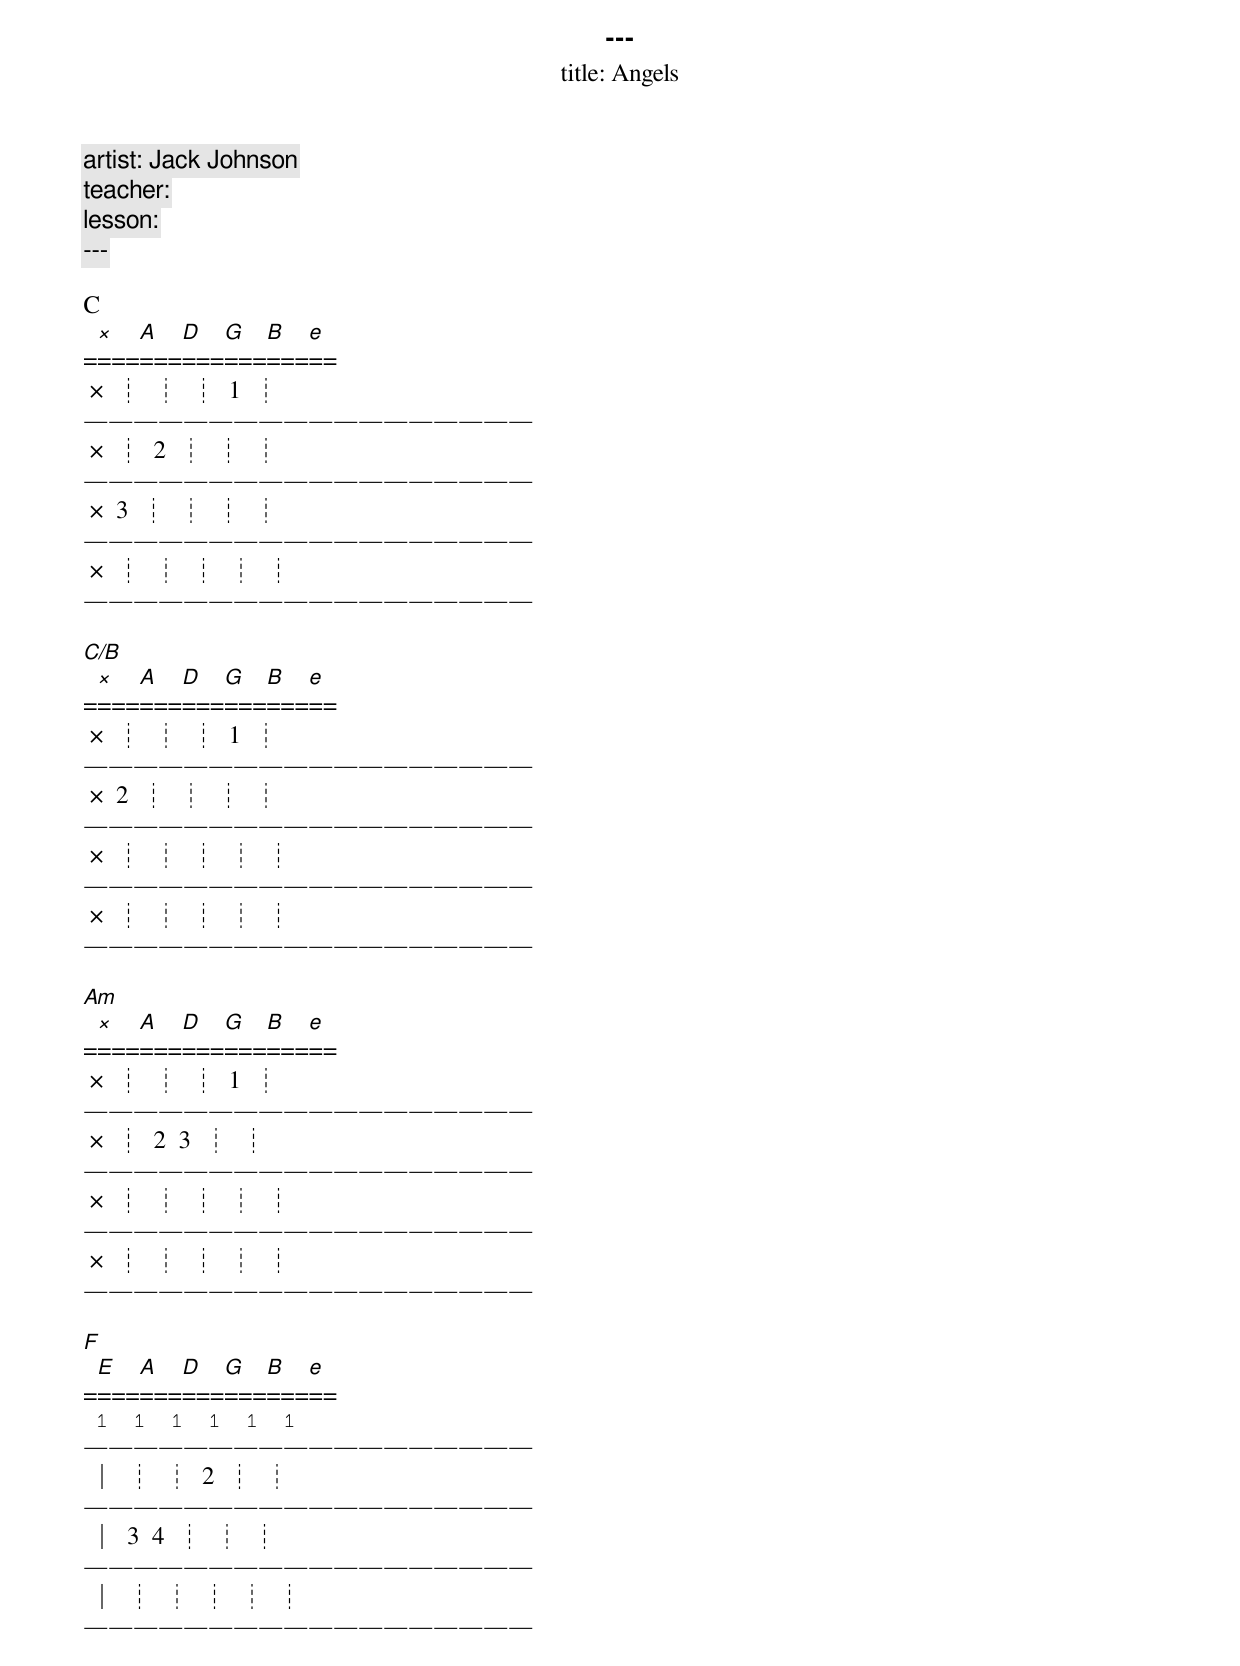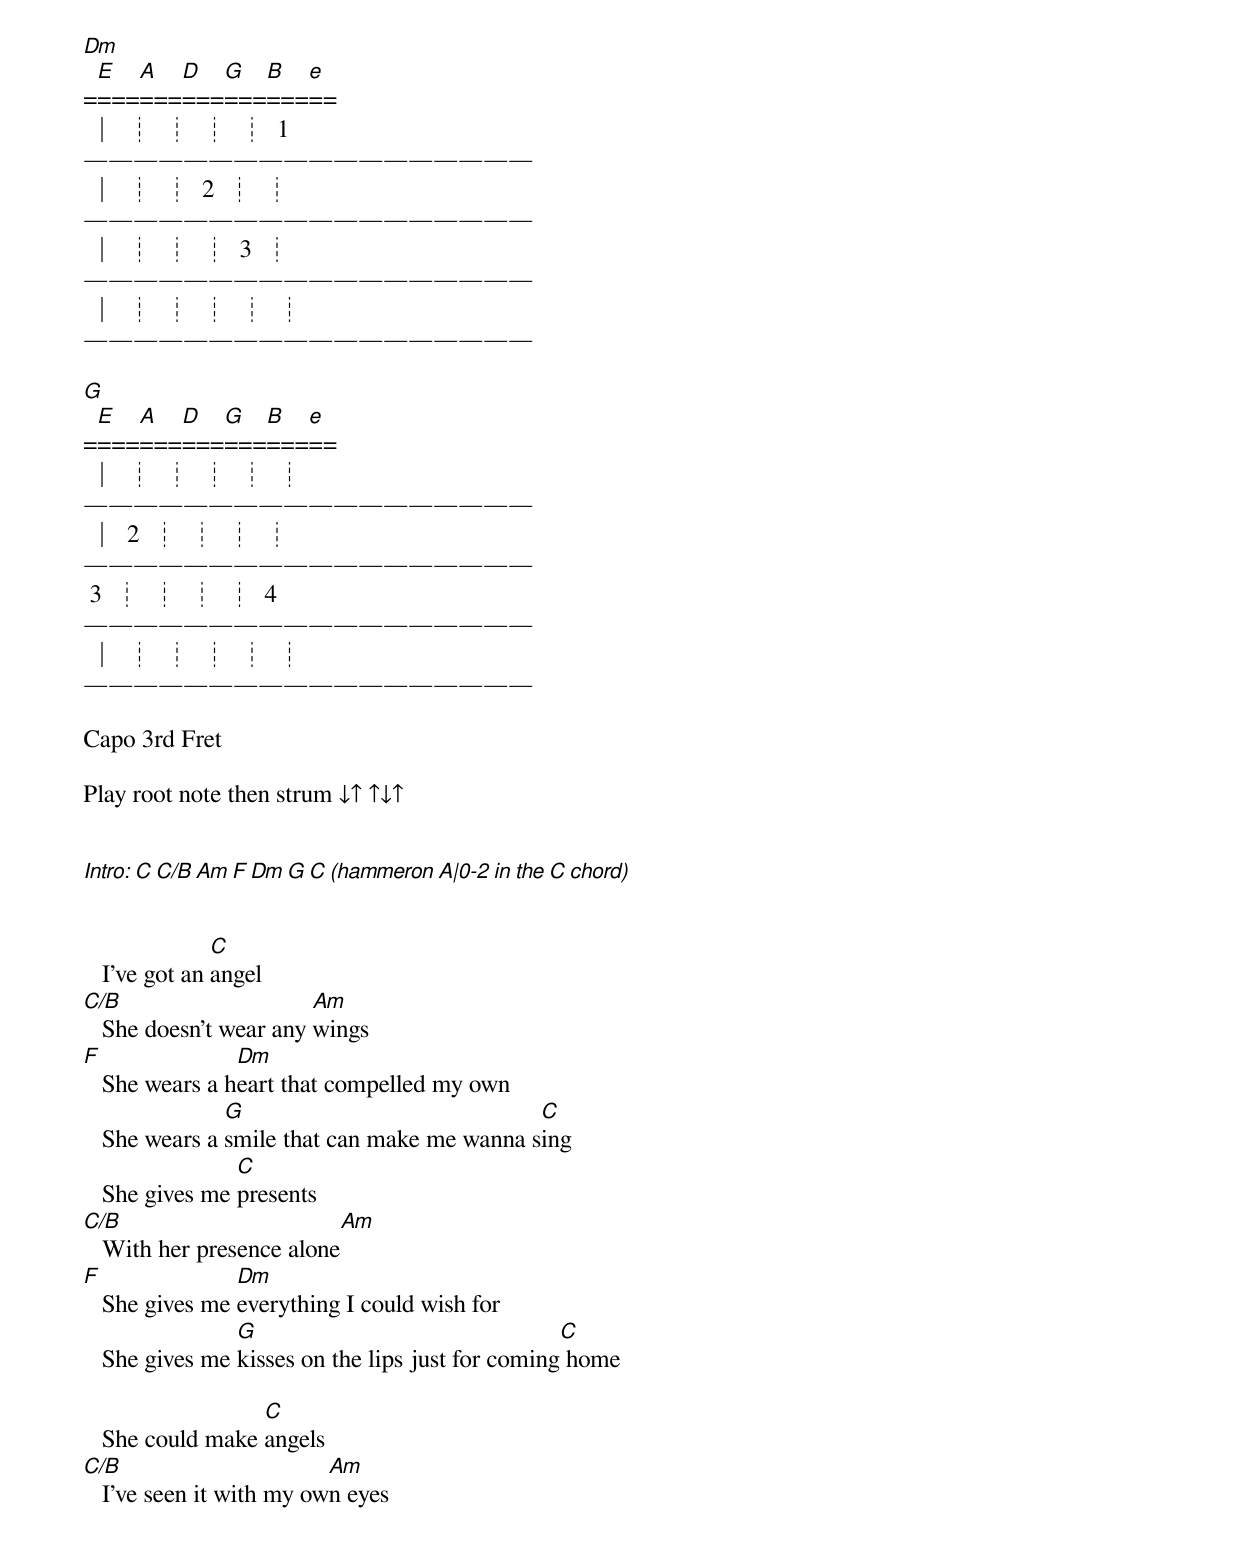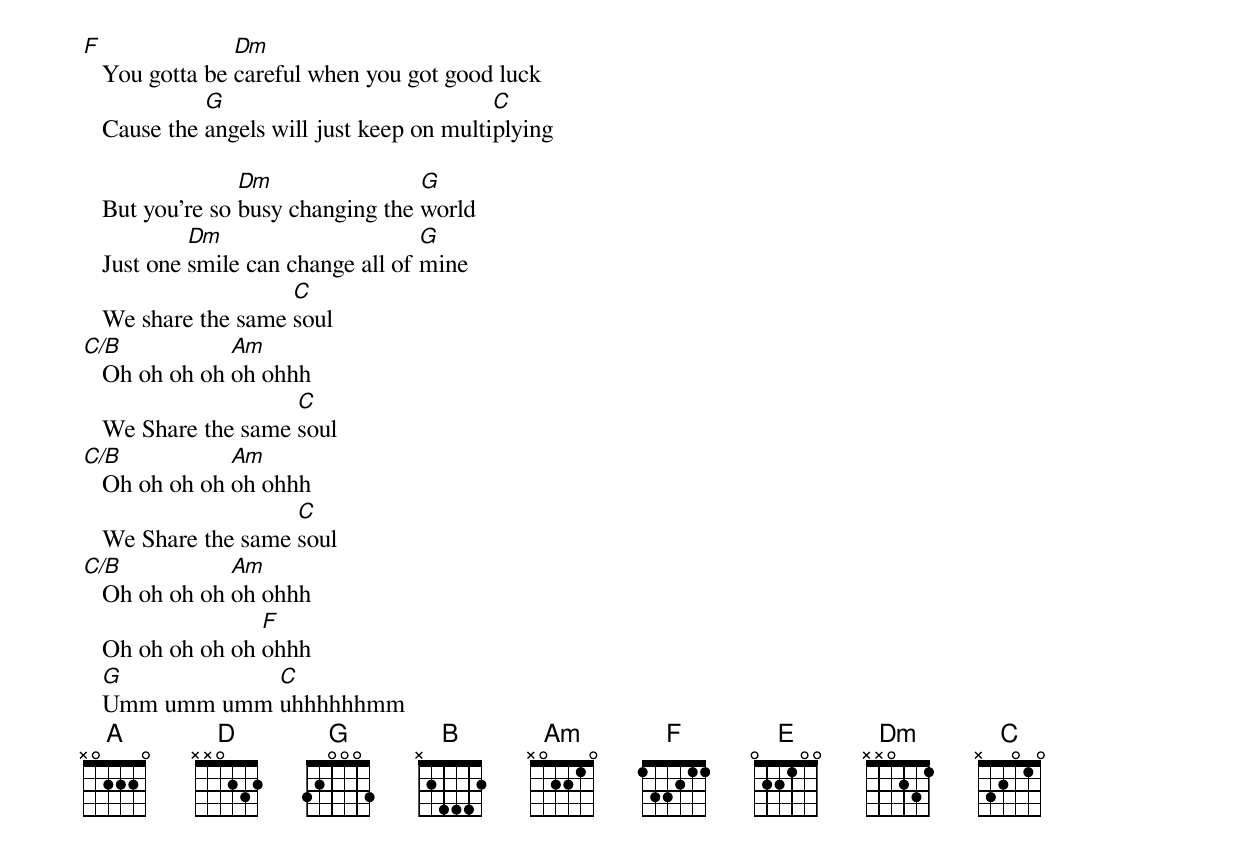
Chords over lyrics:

---
title: Angels
artist: Jack Johnson
teacher:
lesson:
---

C
 ×  A  D  G  B  e
==================
 ×  ┊  ┊  ┊  1  ┊
——————————————————
 ×  ┊  2  ┊  ┊  ┊
——————————————————
 ×  3  ┊  ┊  ┊  ┊
——————————————————
 ×  ┊  ┊  ┊  ┊  ┊
——————————————————

C/B
 ×  A  D  G  B  e
==================
 ×  ┊  ┊  ┊  1  ┊
——————————————————
 ×  2  ┊  ┊  ┊  ┊
——————————————————
 ×  ┊  ┊  ┊  ┊  ┊
——————————————————
 ×  ┊  ┊  ┊  ┊  ┊
——————————————————

Am
 ×  A  D  G  B  e
==================
 ×  ┊  ┊  ┊  1  ┊
——————————————————
 ×  ┊  2  3  ┊  ┊
——————————————————
 ×  ┊  ┊  ┊  ┊  ┊
——————————————————
 ×  ┊  ┊  ┊  ┊  ┊
——————————————————

F
 E  A  D  G  B  e
==================
 1  1  1  1  1  1
——————————————————
 │  ┊  ┊  2  ┊  ┊
——————————————————
 │  3  4  ┊  ┊  ┊
——————————————————
 │  ┊  ┊  ┊  ┊  ┊
——————————————————

Dm
 E  A  D  G  B  e
==================
 │  ┊  ┊  ┊  ┊  1
——————————————————
 │  ┊  ┊  2  ┊  ┊
——————————————————
 │  ┊  ┊  ┊  3  ┊
——————————————————
 │  ┊  ┊  ┊  ┊  ┊
——————————————————

G
 E  A  D  G  B  e
==================
 │  ┊  ┊  ┊  ┊  ┊
——————————————————
 │  2  ┊  ┊  ┊  ┊
——————————————————
 3  ┊  ┊  ┊  ┊  4
——————————————————
 │  ┊  ┊  ┊  ┊  ┊
——————————————————

Capo 3rd Fret

Play root note then strum ↓↑ ↑↓↑


Intro: C   C/B   Am   F   Dm  G  C     (hammeron A|0-2 in the C chord)


               C
   I’ve got an angel
C/B                     Am
   She doesn’t wear any wings
F               Dm
   She wears a heart that compelled my own
               G                             C
   She wears a smile that can make me wanna sing
                C
   She gives me presents
C/B                       Am
   With her presence alone
F               Dm
   She gives me everything I could wish for
                G                                 C
   She gives me kisses on the lips just for coming home

                  C
   She could make angels
C/B                       Am
   I’ve seen it with my own eyes
F               Dm
   You gotta be careful when you got good luck
             G                             C
   Cause the angels will just keep on multiplying

                 Dm                G
   But you’re so busy changing the world
            Dm                      G
   Just one smile can change all of mine
                     C
   We share the same soul
C/B            Am
   Oh oh oh oh oh ohhh
                     C
   We Share the same soul
C/B            Am
   Oh oh oh oh oh ohhh
                     C
   We Share the same soul
C/B            Am
   Oh oh oh oh oh ohhh
                  F
   Oh oh oh oh oh ohhh
   G           C
   Umm umm umm uhhhhhhmm
